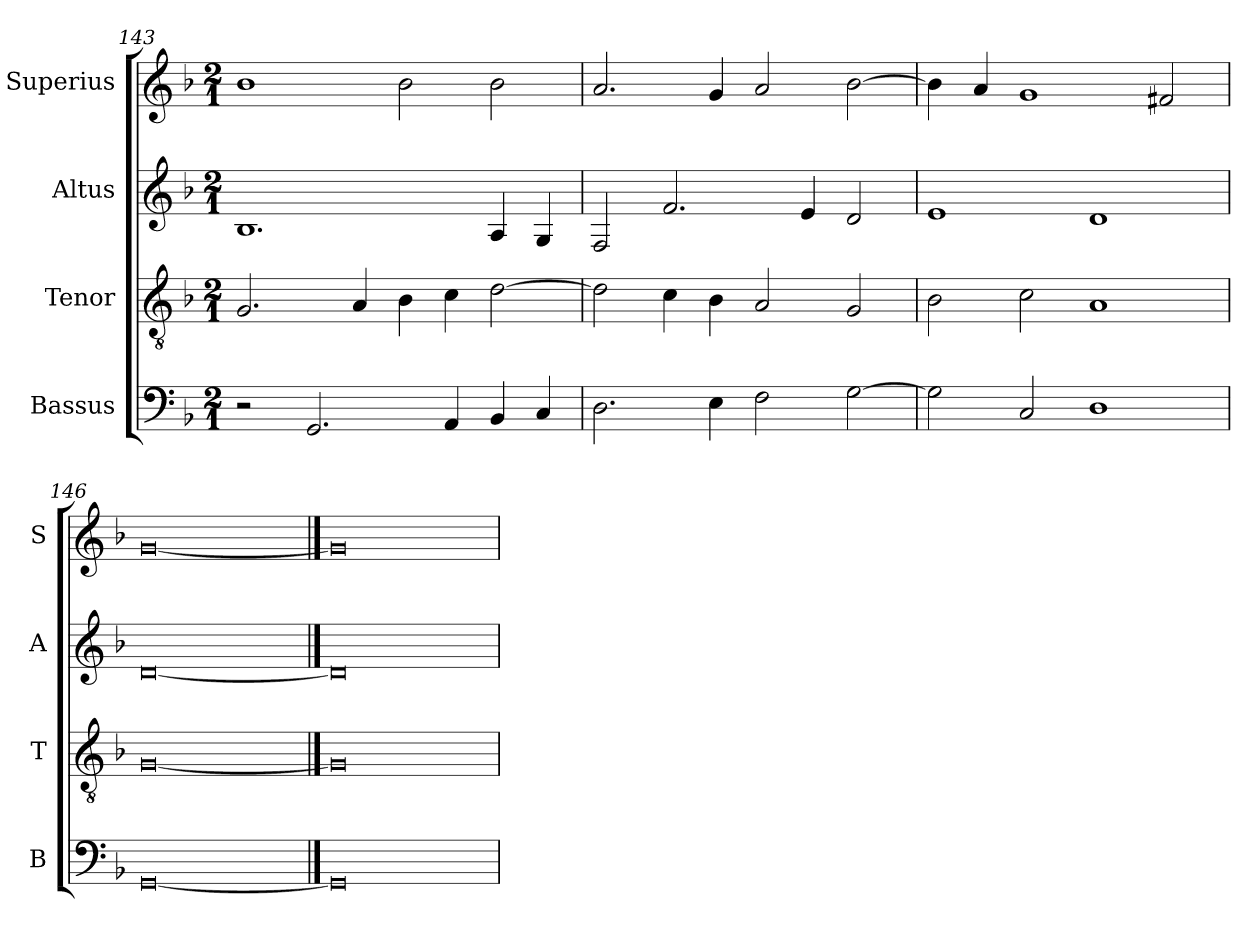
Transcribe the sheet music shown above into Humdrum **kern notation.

**kern	**kern	**kern	**kern
*part4	*part3	*part2	*part1
*staff4	*staff3	*staff2	*staff1
*I"Bassus	*I"Tenor	*I"Altus	*I"Superius
*I'B	*I'T	*I'A	*I'S
*clefF4	*clefGv2	*clefG2	*clefG2
*k[b-]	*k[b-]	*k[b-]	*k[b-]
*F:	*F:	*F:	*F:
*M2/1	*M2/1	*M2/1	*M2/1
=143	=143	=143	=143
2r	2.G	1.B-	1b-
2.GG	.	.	.
.	4A	.	.
.	4B-	.	2b-
4AA	4c	.	.
4BB-	[2d	4A	2b-
4C	.	4G	.
=144	=144	=144	=144
2.D	2d]	2F	2.a
.	4c	2.f	.
4E	4B-	.	4g
2F	2A	.	2a
.	.	4e	.
[2G	2G	2d	[2b-
=145	=145	=145	=145
2G]	2B-	1e	4b-]
.	.	.	4a
2C	2c	.	1g
1D	1A	1d	.
.	.	.	2f#X
=146	=146	=146	=146
[0GG	[0G	[0d	[0g
==147	==147	==147	==147
0GG]	0G]	0d]	0g]
=	=	=	=
*-	*-	*-	*-
